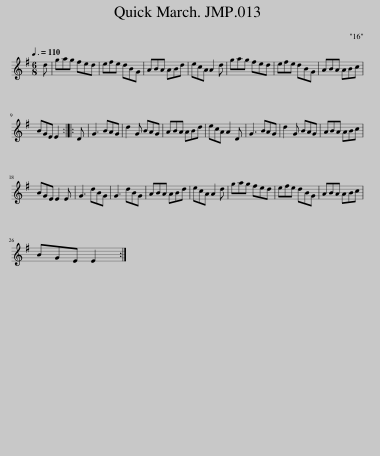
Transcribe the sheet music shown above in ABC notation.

X:1
L:1/8
Q:3/8=110
M:6/8
I:linebreak $
K:Emin
V:1 treble
V:1
 d | gag fed | efe dBG | ABA ABd | ecA A2 d | %5
 gag fed | efe dBG | ABA ABc |$ BGE E2 :: D | %10
 G3 BAG | d2 G BAG | ABA ABd | ecA A2 D | G3 BAG | %15
 d2 G BAG | ABA ABc |$ BGE E2 E | G3 dBG | G3 dBG | %20
 ABA ABd | ecA A2 d | gag fed | efe dBG | ABA ABc |$ %25
 BGE E2 :| %26
